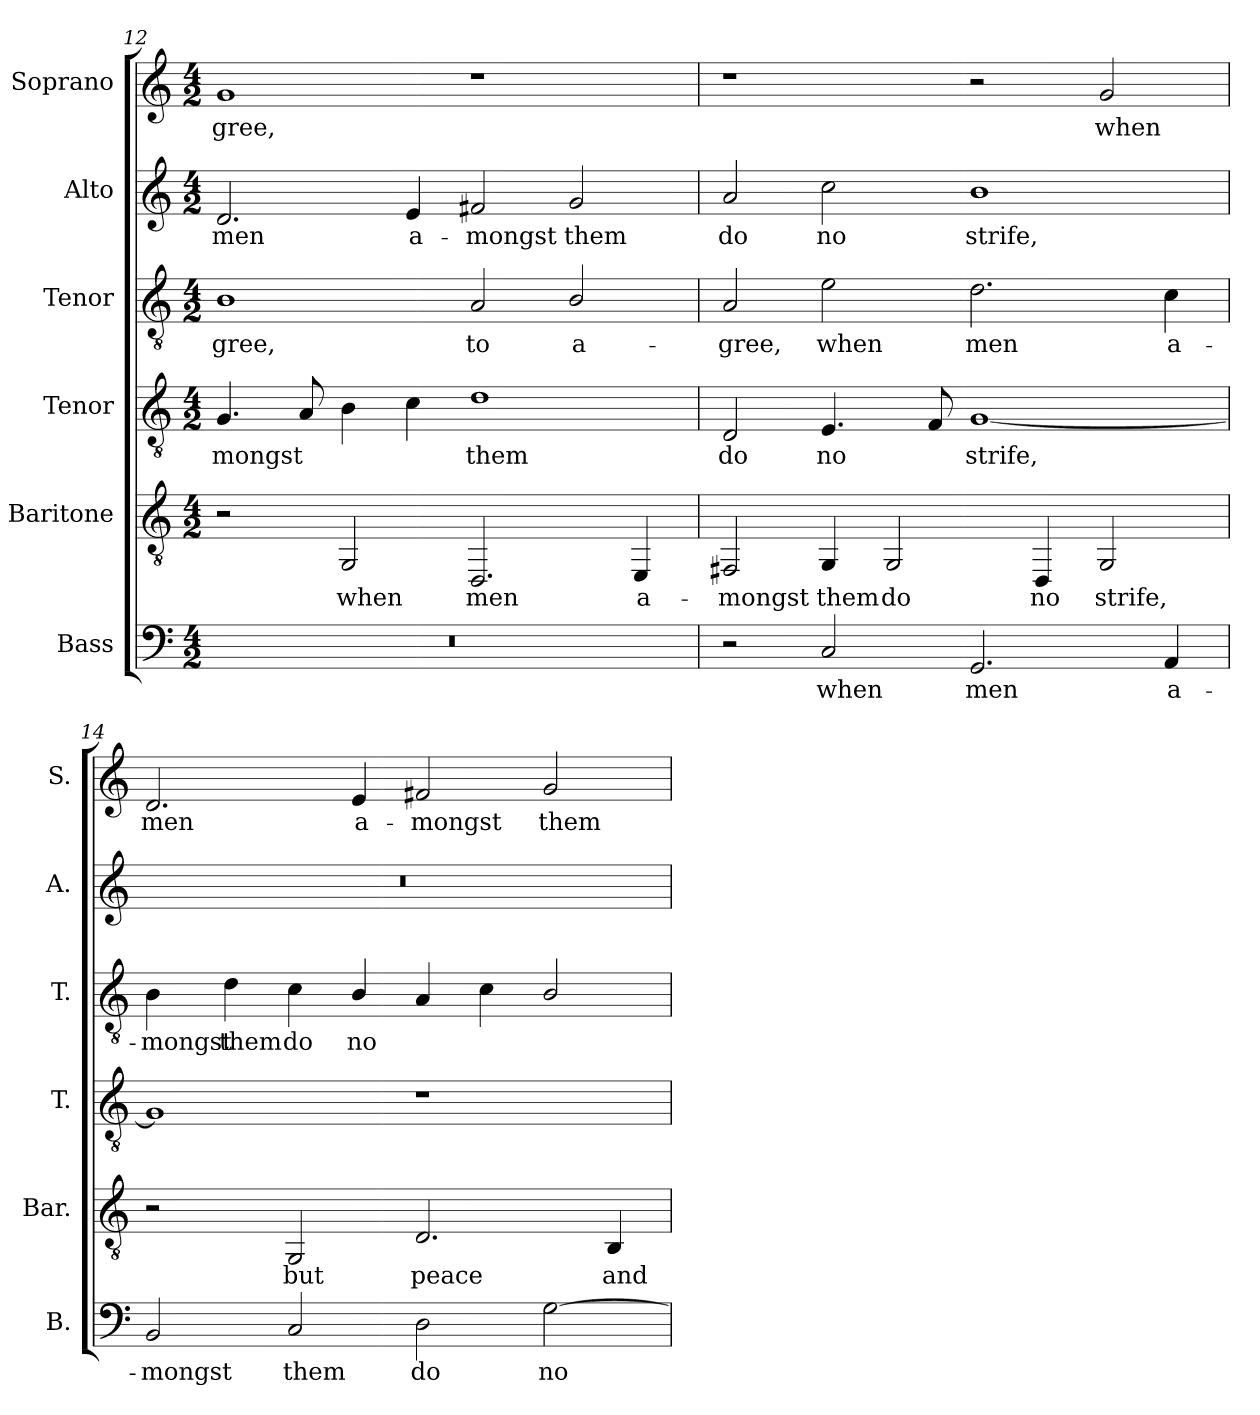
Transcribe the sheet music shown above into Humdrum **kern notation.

**kern	**text	**kern	**text	**kern	**text	**kern	**text	**kern	**text	**kern	**text
*part6	*part6	*part5	*part5	*part4	*part4	*part3	*part3	*part2	*part2	*part1	*part1
*staff6	*staff6	*staff5	*staff5	*staff4	*staff4	*staff3	*staff3	*staff2	*staff2	*staff1	*staff1
*I"Bass	*	*I"Baritone	*	*I"Tenor	*	*I"Tenor	*	*I"Alto	*	*I"Soprano	*
*I'B.	*	*I'Bar.	*	*I'T.	*	*I'T.	*	*I'A.	*	*I'S.	*
!!LO:LB:g=z
*clefF4	*	*clefGv2	*	*clefGv2	*	*clefGv2	*	*clefG2	*	*clefG2	*
*	*	*	*	*ITrd7c12	*	*ITrd7c12	*	*	*	*	*
*k[]	*	*k[]	*	*k[]	*	*k[]	*	*k[]	*	*k[]	*
*C:	*	*C:	*	*C:	*	*C:	*	*C:	*	*C:	*
*M4/2	*	*M4/2	*	*M4/2	*	*M4/2	*	*M4/2	*	*M4/2	*
=12	=12	=12	=12	=12	=12	=12	=12	=12	=12	=12	=12
!LO:N:vis=1	!	!	!	!	!	!	!	!	!	!	!
!	!	!	!	!	!LO:LY:b:color=#000000	!	!	!	!	!	!
!	!	!	!	!	!	!	!LO:LY:b:color=#000000	!	!	!	!
!	!	!	!	!	!	!	!	!	!LO:LY:b:color=#000000	!	!
!	!	!	!	!	!	!	!	!	!	!	!LO:LY:b:color=#000000
0r	.	2r	.	4.GGi/	-mongst	1BBi	-gree,	2.di/	men	1gi	-gree,
.	.	.	.	8AAi/	.	.	.	.	.	.	.
!	!	!	!LO:LY:b:color=#000000	!	!	!	!	!	!	!	!
.	.	2GGi/	when	4BBi\	.	.	.	.	.	.	.
!	!	!	!	!	!	!	!	!	!LO:LY:b:color=#000000	!	!
.	.	.	.	4Ci\	.	.	.	4ei/	a-	.	.
!	!	!	!LO:LY:b:color=#000000	!	!	!	!	!	!	!	!
!	!	!	!	!	!LO:LY:b:color=#000000	!	!	!	!	!	!
!	!	!	!	!	!	!	!LO:LY:b:color=#000000	!	!	!	!
!	!	!	!	!	!	!	!	!	!LO:LY:b:color=#000000	!	!
.	.	2.DDi/	men	1Di	them	2AAi/	to	2f#Xi/	-mongst	1r	.
!	!	!	!	!	!	!	!LO:LY:b:color=#000000	!	!	!	!
!	!	!	!	!	!	!	!	!	!LO:LY:b:color=#000000	!	!
.	.	.	.	.	.	2BBi/	a-	2gi/	them	.	.
!	!	!	!LO:LY:b:color=#000000	!	!	!	!	!	!	!	!
.	.	4EEi/	a-	.	.	.	.	.	.	.	.
=13	=13	=13	=13	=13	=13	=13	=13	=13	=13	=13	=13
!	!	!	!LO:LY:b:color=#000000	!	!	!	!	!	!	!	!
!	!	!	!	!	!LO:LY:b:color=#000000	!	!	!	!	!	!
!	!	!	!	!	!	!	!LO:LY:b:color=#000000	!	!	!	!
!	!	!	!	!	!	!	!	!	!LO:LY:b:color=#000000	!	!
2r	.	2FF#Xi/	-mongst	2DDi/	do	2AAi/	-gree,	2ai/	do	1r	.
!	!LO:LY:b:color=#000000	!	!	!	!	!	!	!	!	!	!
!	!	!	!LO:LY:b:color=#000000	!	!	!	!	!	!	!	!
!	!	!	!	!	!LO:LY:b:color=#000000	!	!	!	!	!	!
!	!	!	!	!	!	!	!LO:LY:b:color=#000000	!	!	!	!
!	!	!	!	!	!	!	!	!	!LO:LY:b:color=#000000	!	!
2Ci/	when	4GGi/	them	4.EEi/	no	2Ei\	when	2cci\	no	.	.
!	!	!	!LO:LY:b:color=#000000	!	!	!	!	!	!	!	!
.	.	2GGi/	do	.	.	.	.	.	.	.	.
.	.	.	.	8FFi/	.	.	.	.	.	.	.
!	!LO:LY:b:color=#000000	!	!	!	!	!	!	!	!	!	!
!	!	!	!	!	!LO:LY:b:color=#000000	!	!	!	!	!	!
!	!	!	!	!	!	!	!LO:LY:b:color=#000000	!	!	!	!
!	!	!	!	!	!	!	!	!	!LO:LY:b:color=#000000	!	!
2.GGi/	men	.	.	[1GGi	strife,	2.Di\	men	1bi	strife,	2r	.
!	!	!	!LO:LY:b:color=#000000	!	!	!	!	!	!	!	!
.	.	4DDi/	no	.	.	.	.	.	.	.	.
!	!	!	!LO:LY:b:color=#000000	!	!	!	!	!	!	!	!
!	!	!	!	!	!	!	!	!	!	!	!LO:LY:b:color=#000000
.	.	2GGi/	strife,	.	.	.	.	.	.	2gi/	when
!	!LO:LY:b:color=#000000	!	!	!	!	!	!	!	!	!	!
!	!	!	!	!	!	!	!LO:LY:b:color=#000000	!	!	!	!
4AAi/	a-	.	.	.	.	4Ci\	a-	.	.	.	.
=14	=14	=14	=14	=14	=14	=14	=14	=14	=14	=14	=14
!	!LO:LY:b:color=#000000	!	!	!	!	!	!	!	!	!	!
!	!	!	!	!	!	!	!LO:LY:b:color=#000000	!LO:N:vis=1	!	!	!
!	!	!	!	!	!	!	!	!	!	!	!LO:LY:b:color=#000000
2BBi/	-mongst	2r	.	1GGi]	.	4BBi\	-mongst	0r	.	2.di/	men
!	!	!	!	!	!	!	!LO:LY:b:color=#000000	!	!	!	!
.	.	.	.	.	.	4Di\	them	.	.	.	.
!	!LO:LY:b:color=#000000	!	!	!	!	!	!	!	!	!	!
!	!	!	!LO:LY:b:color=#000000	!	!	!	!	!	!	!	!
!	!	!	!	!	!	!	!LO:LY:b:color=#000000	!	!	!	!
2Ci/	them	2GGi/	but	.	.	4Ci\	do	.	.	.	.
!	!	!	!	!	!	!	!LO:LY:b:color=#000000	!	!	!	!
!	!	!	!	!	!	!	!	!	!	!	!LO:LY:b:color=#000000
.	.	.	.	.	.	4BBi/	no	.	.	4ei/	a-
!	!LO:LY:b:color=#000000	!	!	!	!	!	!	!	!	!	!
!	!	!	!LO:LY:b:color=#000000	!	!	!	!	!	!	!	!
!	!	!	!	!	!	!	!	!	!	!	!LO:LY:b:color=#000000
2Di\	do	2.Di/	peace	1r	.	4AAi/	.	.	.	2f#Xi/	-mongst
.	.	.	.	.	.	4Ci\	.	.	.	.	.
!	!LO:LY:b:color=#000000	!	!	!	!	!	!	!	!	!	!
!	!	!	!	!	!	!	!	!	!	!	!LO:LY:b:color=#000000
[2Gi\	no	.	.	.	.	2BBi/	.	.	.	2gi/	them
!	!	!	!LO:LY:b:color=#000000	!	!	!	!	!	!	!	!
.	.	4BBi/	and	.	.	.	.	.	.	.	.
=	=	=	=	=	=	=	=	=	=	=	=
*-	*-	*-	*-	*-	*-	*-	*-	*-	*-	*-	*-
